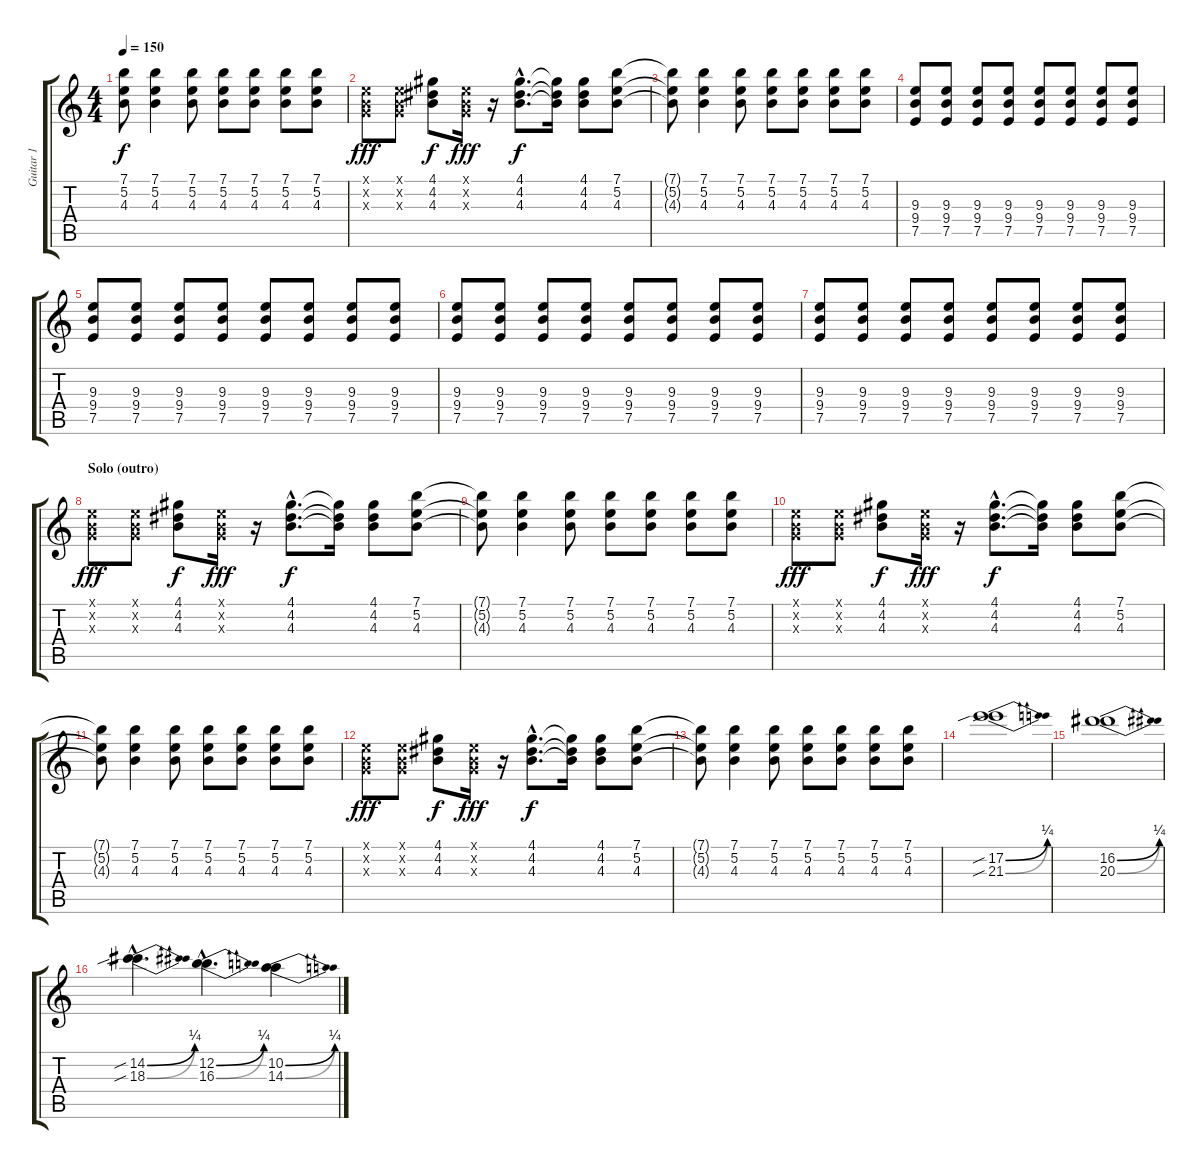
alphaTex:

\track ("Guitar 1" "Guitar 1") {instrument distortionguitar}
\staff {score tabs}
\tuning (E4 B3 G3 D3 A2 E2) {hide}
\ts (4 4)
\tempo 150
\clef g2
\ks c
(7.1{t} 5.2{t} 4.3{t}).8{dy f} (7.1 5.2 4.3).4 (7.1 5.2 4.3).8 (7.1 5.2 4.3).8 (7.1 5.2 4.3).8 (7.1 5.2 4.3).8 (7.1 5.2 4.3).8 |
(0.1{x} 0.2{x} 0.3{x}).8{dy fff} (0.1{x} 0.2{x} 0.3{x}).8 (4.1 4.2 4.3).8{dy f} (0.1{x} 0.2{x} 0.3{x}).16{dy fff} r.16 (4.1{hac} 4.2{hac} 4.3{hac}).8{d dy f} (4.1{t} 4.2{t} 4.3{t}).16 (4.1 4.2 4.3).8 (7.1 5.2 4.3).8 |
(7.1{t} 5.2{t} 4.3{t}).8 (7.1 5.2 4.3).4 (7.1 5.2 4.3).8 (7.1 5.2 4.3).8 (7.1 5.2 4.3).8 (7.1 5.2 4.3).8 (7.1 5.2 4.3).8 |
(9.3 9.4 7.5).8 (9.3 9.4 7.5).8 (9.3 9.4 7.5).8 (9.3 9.4 7.5).8 (9.3 9.4 7.5).8 (9.3 9.4 7.5).8 (9.3 9.4 7.5).8 (9.3 9.4 7.5).8 |
(9.3 9.4 7.5).8 (9.3 9.4 7.5).8 (9.3 9.4 7.5).8 (9.3 9.4 7.5).8 (9.3 9.4 7.5).8 (9.3 9.4 7.5).8 (9.3 9.4 7.5).8 (9.3 9.4 7.5).8 |
(9.3 9.4 7.5).8 (9.3 9.4 7.5).8 (9.3 9.4 7.5).8 (9.3 9.4 7.5).8 (9.3 9.4 7.5).8 (9.3 9.4 7.5).8 (9.3 9.4 7.5).8 (9.3 9.4 7.5).8 |
(9.3 9.4 7.5).8 (9.3 9.4 7.5).8 (9.3 9.4 7.5).8 (9.3 9.4 7.5).8 (9.3 9.4 7.5).8 (9.3 9.4 7.5).8 (9.3 9.4 7.5).8 (9.3 9.4 7.5).8 |
\section ("" "Solo (outro)")
(0.1{x} 0.2{x} 0.3{x}).8{dy fff} (0.1{x} 0.2{x} 0.3{x}).8 (4.1 4.2 4.3).8{dy f} (0.1{x} 0.2{x} 0.3{x}).16{dy fff} r.16 (4.1{hac} 4.2{hac} 4.3{hac}).8{d dy f} (4.1{t} 4.2{t} 4.3{t}).16 (4.1 4.2 4.3).8 (7.1 5.2 4.3).8 |
(7.1{t} 5.2{t} 4.3{t}).8 (7.1 5.2 4.3).4 (7.1 5.2 4.3).8 (7.1 5.2 4.3).8 (7.1 5.2 4.3).8 (7.1 5.2 4.3).8 (7.1 5.2 4.3).8 |
(0.1{x} 0.2{x} 0.3{x}).8{dy fff} (0.1{x} 0.2{x} 0.3{x}).8 (4.1 4.2 4.3).8{dy f} (0.1{x} 0.2{x} 0.3{x}).16{dy fff} r.16 (4.1{hac} 4.2{hac} 4.3{hac}).8{d dy f} (4.1{t} 4.2{t} 4.3{t}).16 (4.1 4.2 4.3).8 (7.1 5.2 4.3).8 |
(7.1{t} 5.2{t} 4.3{t}).8 (7.1 5.2 4.3).4 (7.1 5.2 4.3).8 (7.1 5.2 4.3).8 (7.1 5.2 4.3).8 (7.1 5.2 4.3).8 (7.1 5.2 4.3).8 |
(0.1{x} 0.2{x} 0.3{x}).8{dy fff} (0.1{x} 0.2{x} 0.3{x}).8 (4.1 4.2 4.3).8{dy f} (0.1{x} 0.2{x} 0.3{x}).16{dy fff} r.16 (4.1{hac} 4.2{hac} 4.3{hac}).8{d dy f} (4.1{t} 4.2{t} 4.3{t}).16 (4.1 4.2 4.3).8 (7.1 5.2 4.3).8 |
(7.1{t} 5.2{t} 4.3{t}).8 (7.1 5.2 4.3).4 (7.1 5.2 4.3).8 (7.1 5.2 4.3).8 (7.1 5.2 4.3).8 (7.1 5.2 4.3).8 (7.1 5.2 4.3).8 |
(17.2{be (bend 0 0 60 1) sib} 21.3{be (bend 0 0 60 1) sib}).1{volume 16} |
(16.2{be (bend 0 0 60 1)} 20.3{be (bend 0 0 60 1)}).1 |
(14.2{be (bend 0 0 60 1) sib hac} 18.3{be (bend 0 0 60 1) sib hac}).4{d} (12.2{be (bend 0 0 60 1) hac} 16.3{be (bend 0 0 60 1) hac}).4{d} (10.2{be (bend 0 0 60 1)} 14.3{be (bend 0 0 60 1)}).4
